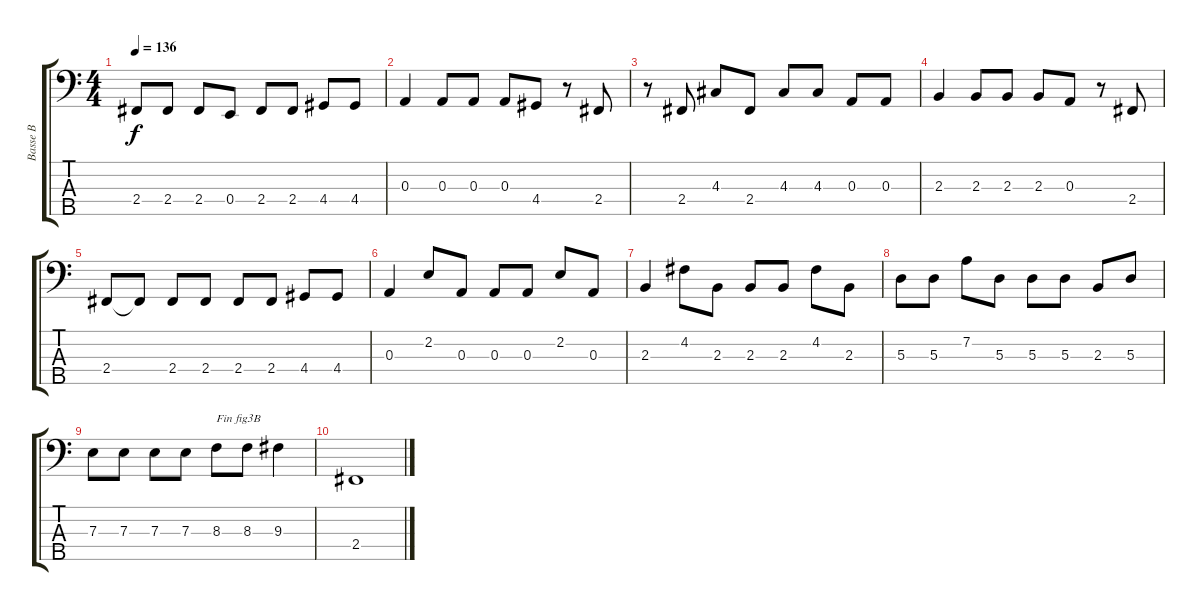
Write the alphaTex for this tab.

\track ("Basse B" "Basse B") {instrument electricbasspick}
\staff {score tabs}
\tuning (G2 D2 A1 E1 B0) {hide}
\ts (4 4)
\tempo 136
\clef f4
\ks c
2.4.8{dy f} 2.4.8 2.4.8 0.4.8 2.4.8 2.4.8 4.4.8 4.4.8 |
0.3.4 0.3.8 0.3.8 0.3.8 4.4.8 r.8 2.4.8 |
r.8 2.4.8 4.3.8 2.4.8 4.3.8 4.3.8 0.3.8 0.3.8 |
2.3.4 2.3.8 2.3.8 2.3.8 0.3.8 r.8 2.4.8 |
2.4.8 2.4{t}.8 2.4.8 2.4.8 2.4.8 2.4.8 4.4.8 4.4.8 |
0.3.4 2.2.8 0.3.8 0.3.8 0.3.8 2.2.8 0.3.8 |
2.3.4 4.2.8 2.3.8 2.3.8 2.3.8 4.2.8 2.3.8 |
5.3.8 5.3.8 7.2.8 5.3.8 5.3.8 5.3.8 2.3.8 5.3.8 |
7.3.8 7.3.8 7.3.8 7.3.8 8.3.8{txt "Fin fig3B"} 8.3.8 9.3.4 |
2.4.1
